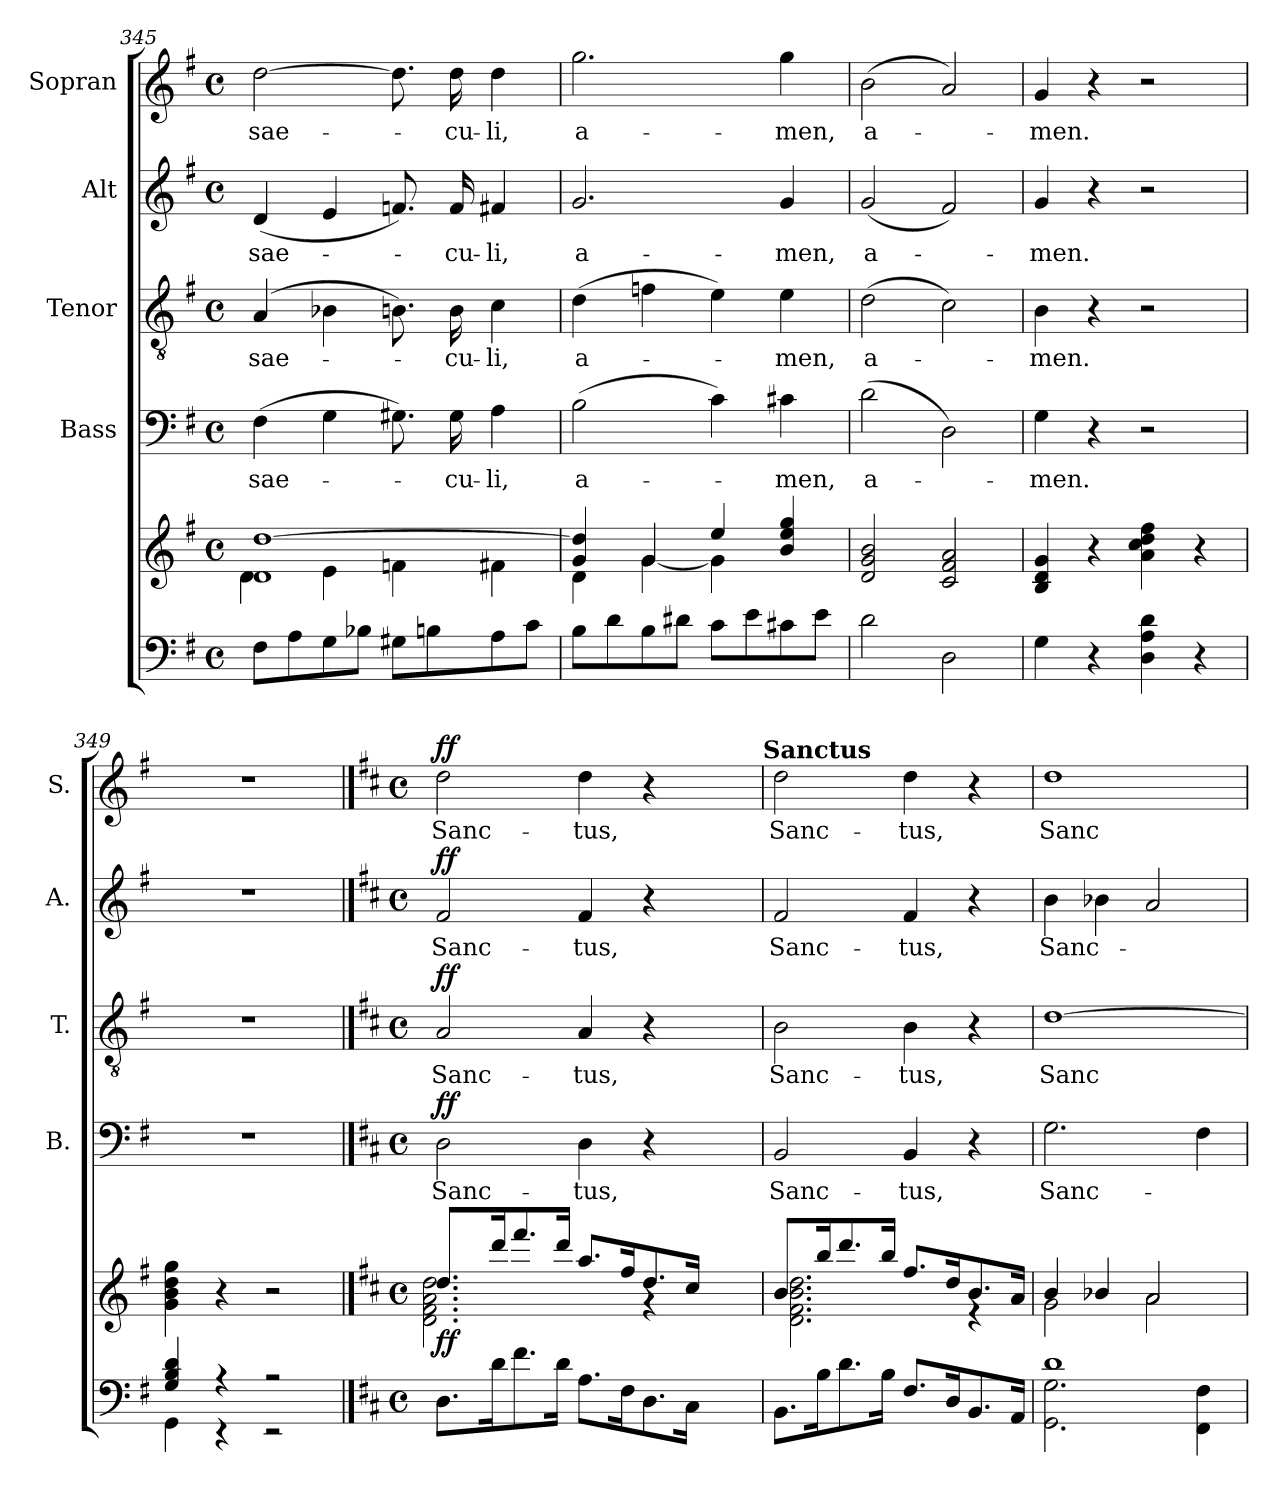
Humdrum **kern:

**kern	**kern	**dynam	**kern	**text	**dynam	**kern	**text	**dynam	**kern	**text	**dynam	**kern	**text	**dynam
*part5	*part5	*part5	*part4	*part4	*part4	*part3	*part3	*part3	*part2	*part2	*part2	*part1	*part1	*part1
*staff6	*staff5	*staff5/6	*staff4	*staff4	*staff4	*staff3	*staff3	*staff3	*staff2	*staff2	*staff2	*staff1	*staff1	*staff1
*	*	*	*I"Bass	*	*	*I"Tenor	*	*	*I"Alt	*	*	*I"Sopran	*	*
*	*	*	*I'B.	*	*	*I'T.	*	*	*I'A.	*	*	*I'S.	*	*
!!LO:LB:g=z
*clefF4	*clefG2	*	*clefF4	*	*	*clefGv2	*	*	*clefG2	*	*	*clefG2	*	*
*k[f#]	*k[f#]	*	*k[f#]	*	*	*k[f#]	*	*	*k[f#]	*	*	*k[f#]	*	*
*G:	*G:	*	*G:	*	*	*G:	*	*	*G:	*	*	*G:	*	*
*M4/4	*M4/4	*	*M4/4	*	*	*M4/4	*	*	*M4/4	*	*	*M4/4	*	*
*met(c)	*met(c)	*	*met(c)	*	*	*met(c)	*	*	*met(c)	*	*	*met(c)	*	*
=345	=345	=345	=345	=345	=345	=345	=345	=345	=345	=345	=345	=345	=345	=345
*	*^	*	*	*	*	*	*	*	*	*	*	*	*	*
!	!	!	!	!	!LO:LY:b	!	!	!LO:LY:b	!	!	!LO:LY:b	!	!	!LO:LY:b	!
8F#\L	1d [>1dd	4d\	.	(>4F#\	sae-	.	(4A/	sae-	.	(<4d/	sae-	.	[2dd\	sae-	.
8A\	.	.	.	.	.	.	.	.	.	.	.	.	.	.	.
8G\	.	4e\	.	4G\	.	.	4B-X\	.	.	4e/	.	.	.	.	.
8B-X\J	.	.	.	.	.	.	.	.	.	.	.	.	.	.	.
8G#X\L	.	4fn\	.	8.G#X\)	.	.	8.Bn\)	.	.	8.fn/)	.	.	8.dd\]	.	.
8Bn\	.	.	.	.	.	.	.	.	.	.	.	.	.	.	.
!	!	!	!	!	!LO:LY:b	!	!	!LO:LY:b	!	!	!LO:LY:b	!	!	!LO:LY:b	!
.	.	.	.	16G#\	-cu-	.	16B\	-cu-	.	16f/	-cu-	.	16dd\	-cu-	.
!	!	!	!	!	!LO:LY:b	!	!	!LO:LY:b	!	!	!LO:LY:b	!	!	!LO:LY:b	!
8A\	.	4f#X\	.	4A\	-li,	.	4c\	-li,	.	4f#X/	-li,	.	4dd\	-li,	.
8c\J	.	.	.	.	.	.	.	.	.	.	.	.	.	.	.
=346	=346	=346	=346	=346	=346	=346	=346	=346	=346	=346	=346	=346	=346	=346	=346
!	!	!	!	!	!LO:LY:b	!	!	!LO:LY:b	!	!	!LO:LY:b	!	!	!LO:LY:b	!
8B\L	4g/ 4dd/]	4d\	.	(>2B\	a-	.	(>4d\	a-	.	2.g/	a-	.	2.gg\	a-	.
8d\	.	.	.	.	.	.	.	.	.	.	.	.	.	.	.
8B\	4g/	[<4g\	.	.	.	.	4fn\	.	.	.	.	.	.	.	.
8d#X\J	.	.	.	.	.	.	.	.	.	.	.	.	.	.	.
8c\L	4ee/	4g\]	.	4c\)	.	.	4e\)	.	.	.	.	.	.	.	.
8e\	.	.	.	.	.	.	.	.	.	.	.	.	.	.	.
!	!	!	!	!	!LO:LY:b	!	!	!LO:LY:b	!	!	!LO:LY:b	!	!	!LO:LY:b	!
8c#X\	4b/ 4ee/ 4gg/	4ryy	.	4c#X\	-men,	.	4e\	-men,	.	4g/	-men,	.	4gg\	-men,	.
8e\J	.	.	.	.	.	.	.	.	.	.	.	.	.	.	.
*	*v	*v	*	*	*	*	*	*	*	*	*	*	*	*	*
=347	=347	=347	=347	=347	=347	=347	=347	=347	=347	=347	=347	=347	=347	=347
!	!	!	!	!LO:LY:b	!	!	!LO:LY:b	!	!	!LO:LY:b	!	!	!LO:LY:b	!
2d\	2d/ 2g/ 2b/	.	(>2d\	a-	.	(>2d\	a-	.	(<2g/	a-	.	(>2b\	a-	.
2D\	2c/ 2f#/ 2a/	.	2D\)	.	.	2c\)	.	.	2f#/)	.	.	2a/)	.	.
=348	=348	=348	=348	=348	=348	=348	=348	=348	=348	=348	=348	=348	=348	=348
!	!	!	!	!LO:LY:b	!	!	!LO:LY:b	!	!	!LO:LY:b	!	!	!LO:LY:b	!
4G\	4B/ 4d/ 4g/	.	4G\	-men.	.	4B\	-men.	.	4g/	-men.	.	4g/	-men.	.
4r	4r	.	4r	.	.	4r	.	.	4r	.	.	4r	.	.
4D\ 4A\ 4d\	4a\ 4cc\ 4dd\ 4ff#\	.	2r	.	.	2r	.	.	2r	.	.	2r	.	.
4r	4r	.	.	.	.	.	.	.	.	.	.	.	.	.
=349	=349	=349	=349	=349	=349	=349	=349	=349	=349	=349	=349	=349	=349	=349
*^	*	*	*	*	*	*	*	*	*	*	*	*	*	*
4G/ 4B/ 4d/	4GG\	4g\ 4b\ 4dd\ 4gg\	.	1r	.	.	1r	.	.	1r	.	.	1r	.	.
4r	4r	4r	.	.	.	.	.	.	.	.	.	.	.	.	.
2r	2r	2r	.	.	.	.	.	.	.	.	.	.	.	.	.
*v	*v	*	*	*	*	*	*	*	*	*	*	*	*	*	*
!!LO:PB:g=z
==350	==350	==350	==350	==350	==350	==350	==350	==350	==350	==350	==350	==350	==350	==350
*k[f#c#]	*k[f#c#]	*	*k[f#c#]	*	*	*k[f#c#]	*	*	*k[f#c#]	*	*	*k[f#c#]	*	*
*D:	*D:	*	*D:	*	*	*D:	*	*	*D:	*	*	*D:	*	*
*M4/4	*M4/4	*	*M4/4	*	*	*M4/4	*	*	*M4/4	*	*	*M4/4	*	*
*met(c)	*met(c)	*	*met(c)	*	*	*met(c)	*	*	*met(c)	*	*	*met(c)	*	*
*^	*^	*	*	*	*	*	*	*	*	*	*	*	*	*
!	!	!	!	!	!	!	!	!	!	!	!	!	!	!LO:TX:a:Bi:t=Maestoso	!	!
!	!	!	!	!LO:DY:b	!	!LO:LY:b	!LO:DY:a	!	!LO:LY:b	!LO:DY:a	!	!LO:LY:b	!LO:DY:a	!	!LO:LY:b	!LO:DY:b
*v	*v	*	*	*	*	*	*	*	*	*	*	*	*	*^	*	*
8.D\L	8.dd/L	2.d\ 2.f#\ 2.a\ 2.dd\	ff	2D\	Sanc-	ff	2A/	Sanc-	ff	2f#/	Sanc-	ff	2dd\	8ryy	Sanc-	ff
*	*	*	*	*	*	*	*	*	*	*	*	*	*MM72	*	*	*
.	.	.	.	.	.	.	.	.	.	.	.	.	.	1ryy	.	.
16d\k	16ddd/k	.	.	.	.	.	.	.	.	.	.	.	.	.	.	.
8.f#\	8.fff#/	.	.	.	.	.	.	.	.	.	.	.	.	.	.	.
16d\Jk	16ddd/Jk	.	.	.	.	.	.	.	.	.	.	.	.	.	.	.
!	!	!	!	!	!LO:LY:b	!	!	!LO:LY:b	!	!	!LO:LY:b	!	!	!	!LO:LY:b	!
8.A\L	8.aa/L	.	.	4D\	-tus,	.	4A/	-tus,	.	4f#/	-tus,	.	4dd\	.	-tus,	.
16F#\k	16ff#/k	.	.	.	.	.	.	.	.	.	.	.	.	.	.	.
8.D\	8.dd/	4rf	.	4r	.	.	4r	.	.	4r	.	.	4r	.	.	.
16C#\Jk	16cc#/Jk	.	.	.	.	.	.	.	.	.	.	.	.	.	.	.
8.ryy	8.ryy	8.ryy	.	8.ryy	.	.	8.ryy	.	.	8.ryy	.	.	8.ryy	.	.	.
.	.	.	.	.	.	.	.	.	.	.	.	.	.	16ryy	.	.
!	!	!	!	!	!	!	!	!	!	!	!	!	!LO:TX:a:B:t=Sanctus	!	!	!
=351	=351	=351	=351	=351	=351	=351	=351	=351	=351	=351	=351	=351	=351	=351	=351	=351
!	!	!	!	!	!LO:LY:b	!	!	!LO:LY:b	!	!	!LO:LY:b	!	!	!	!LO:LY:b	!
*	*	*	*	*	*	*	*	*	*	*	*	*	*v	*v	*	*
8.BB\L	8.b/L	2.d\ 2.f#\ 2.b\ 2.dd\	.	2BB/	Sanc-	.	2B\	Sanc-	.	2f#/	Sanc-	.	2dd\	Sanc-	.
16B\k	16bb/k	.	.	.	.	.	.	.	.	.	.	.	.	.	.
8.d\	8.ddd/	.	.	.	.	.	.	.	.	.	.	.	.	.	.
16B\Jk	16bb/Jk	.	.	.	.	.	.	.	.	.	.	.	.	.	.
!	!	!	!	!	!LO:LY:b	!	!	!LO:LY:b	!	!	!LO:LY:b	!	!	!LO:LY:b	!
8.F#/L	8.ff#/L	.	.	4BB/	-tus,	.	4B\	-tus,	.	4f#/	-tus,	.	4dd\	-tus,	.
16D/k	16dd/k	.	.	.	.	.	.	.	.	.	.	.	.	.	.
8.BB/	8.b/	4rd	.	4r	.	.	4r	.	.	4r	.	.	4r	.	.
16AA/Jk	16a/Jk	.	.	.	.	.	.	.	.	.	.	.	.	.	.
=352	=352	=352	=352	=352	=352	=352	=352	=352	=352	=352	=352	=352	=352	=352	=352
*^	*	*	*	*	*	*	*	*	*	*	*	*	*	*	*
!	!	!	!	!	!	!LO:LY:b	!	!	!LO:LY:b	!	!	!LO:LY:b	!	!	!LO:LY:b	!
1d	2.GG\ 2.G\	4b/	2g\	.	2.G\	Sanc-	.	[1d	Sanc-	.	4b\	Sanc-	.	1dd	Sanc-	.
.	.	4b-X/	.	.	.	.	.	.	.	.	4b-X\	.	.	.	.	.
.	.	2a/	2a\	.	.	.	.	.	.	.	2a/	.	.	.	.	.
.	4FF#\ 4F#\	.	.	.	4F#\	.	.	.	.	.	.	.	.	.	.	.
*v	*v	*	*	*	*	*	*	*	*	*	*	*	*	*	*	*
*	*v	*v	*	*	*	*	*	*	*	*	*	*	*	*	*
=	=	=	=	=	=	=	=	=	=	=	=	=	=	=
*-	*-	*-	*-	*-	*-	*-	*-	*-	*-	*-	*-	*-	*-	*-
